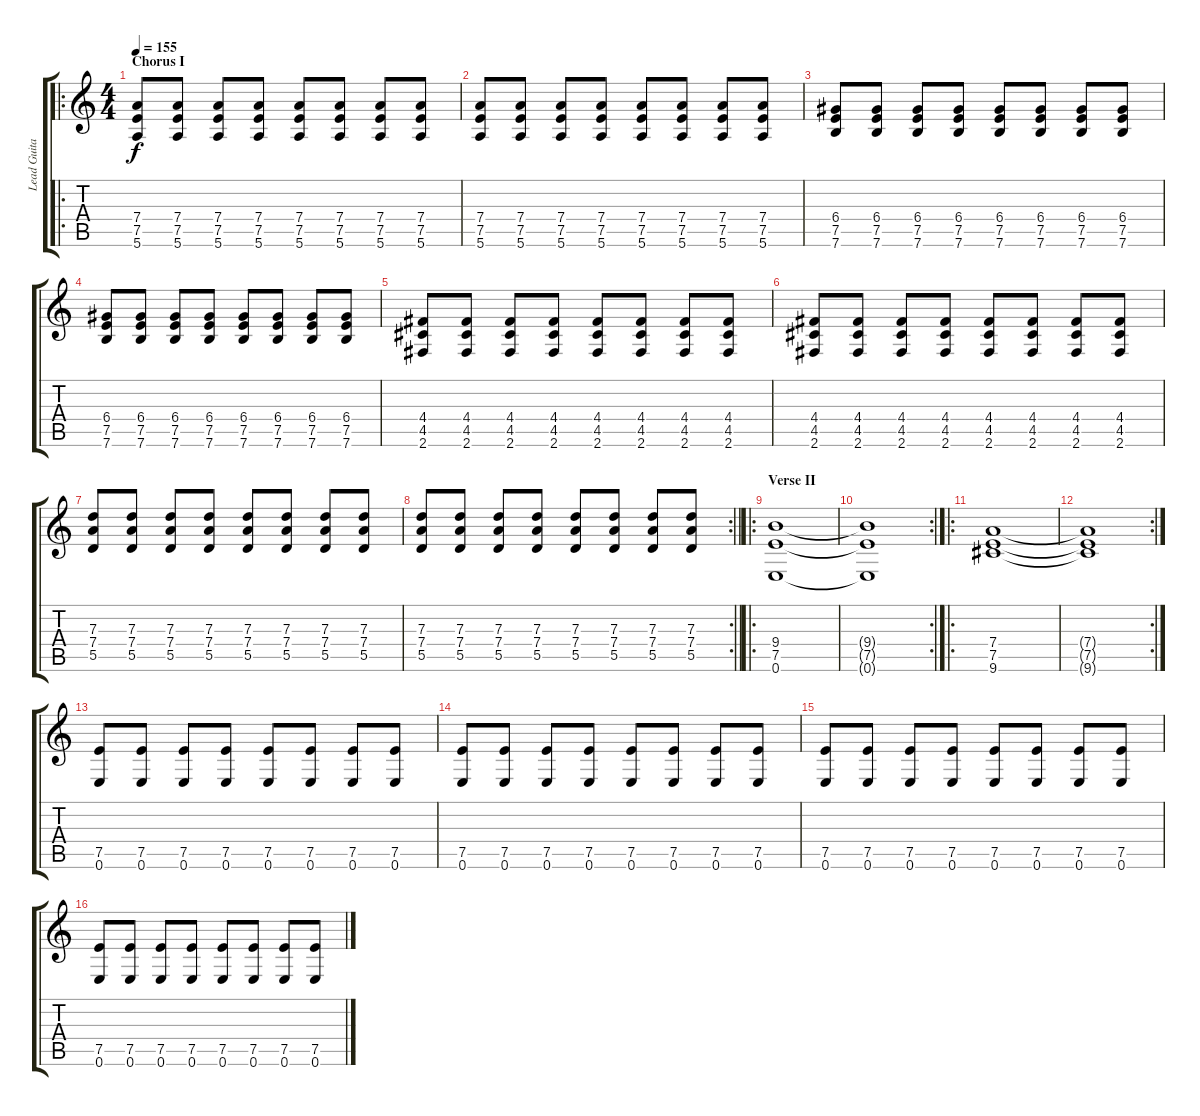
\track ("Lead Guitar" "Lead Guita") {instrument electricguitarclean}
\staff {score tabs}
\tuning (E4 B3 G3 D3 A2 E2) {hide}
\ro
\ts (4 4)
\section ("" "Chorus I")
\tempo 155
\clef g2
\ks c
(7.4 7.5 5.6).8{dy f} (7.4 7.5 5.6).8 (7.4 7.5 5.6).8 (7.4 7.5 5.6).8 (7.4 7.5 5.6).8 (7.4 7.5 5.6).8 (7.4 7.5 5.6).8 (7.4 7.5 5.6).8 |
(7.4 7.5 5.6).8 (7.4 7.5 5.6).8 (7.4 7.5 5.6).8 (7.4 7.5 5.6).8 (7.4 7.5 5.6).8 (7.4 7.5 5.6).8 (7.4 7.5 5.6).8 (7.4 7.5 5.6).8 |
(6.4 7.5 7.6).8 (6.4 7.5 7.6).8 (6.4 7.5 7.6).8 (6.4 7.5 7.6).8 (6.4 7.5 7.6).8 (6.4 7.5 7.6).8 (6.4 7.5 7.6).8 (6.4 7.5 7.6).8 |
(6.4 7.5 7.6).8 (6.4 7.5 7.6).8 (6.4 7.5 7.6).8 (6.4 7.5 7.6).8 (6.4 7.5 7.6).8 (6.4 7.5 7.6).8 (6.4 7.5 7.6).8 (6.4 7.5 7.6).8 |
(4.4 4.5 2.6).8 (4.4 4.5 2.6).8 (4.4 4.5 2.6).8 (4.4 4.5 2.6).8 (4.4 4.5 2.6).8 (4.4 4.5 2.6).8 (4.4 4.5 2.6).8 (4.4 4.5 2.6).8 |
(4.4 4.5 2.6).8 (4.4 4.5 2.6).8 (4.4 4.5 2.6).8 (4.4 4.5 2.6).8 (4.4 4.5 2.6).8 (4.4 4.5 2.6).8 (4.4 4.5 2.6).8 (4.4 4.5 2.6).8 |
(7.3 7.4 5.5).8 (7.3 7.4 5.5).8 (7.3 7.4 5.5).8 (7.3 7.4 5.5).8 (7.3 7.4 5.5).8 (7.3 7.4 5.5).8 (7.3 7.4 5.5).8 (7.3 7.4 5.5).8 |
\rc 2
\barLineRight lightlight
(7.3 7.4 5.5).8 (7.3 7.4 5.5).8 (7.3 7.4 5.5).8 (7.3 7.4 5.5).8 (7.3 7.4 5.5).8 (7.3 7.4 5.5).8 (7.3 7.4 5.5).8 (7.3 7.4 5.5).8 |
\ro
\section ("" "Verse II")
(9.4 7.5 0.6).1 |
\rc 2
(9.4{t} 7.5{t} 0.6{t}).1 |
\ro
(7.4 7.5 9.6).1 |
\rc 2
(7.4{t} 7.5{t} 9.6{t}).1 |
(7.5 0.6).8{instrument electricguitarmuted} (7.5 0.6).8 (7.5 0.6).8 (7.5 0.6).8 (7.5 0.6).8 (7.5 0.6).8 (7.5 0.6).8 (7.5 0.6).8 |
(7.5 0.6).8 (7.5 0.6).8 (7.5 0.6).8 (7.5 0.6).8 (7.5 0.6).8 (7.5 0.6).8 (7.5 0.6).8 (7.5 0.6).8 |
(7.5 0.6).8 (7.5 0.6).8 (7.5 0.6).8 (7.5 0.6).8 (7.5 0.6).8 (7.5 0.6).8 (7.5 0.6).8 (7.5 0.6).8 |
(7.5 0.6).8 (7.5 0.6).8 (7.5 0.6).8 (7.5 0.6).8 (7.5 0.6).8 (7.5 0.6).8 (7.5 0.6).8 (7.5 0.6).8
